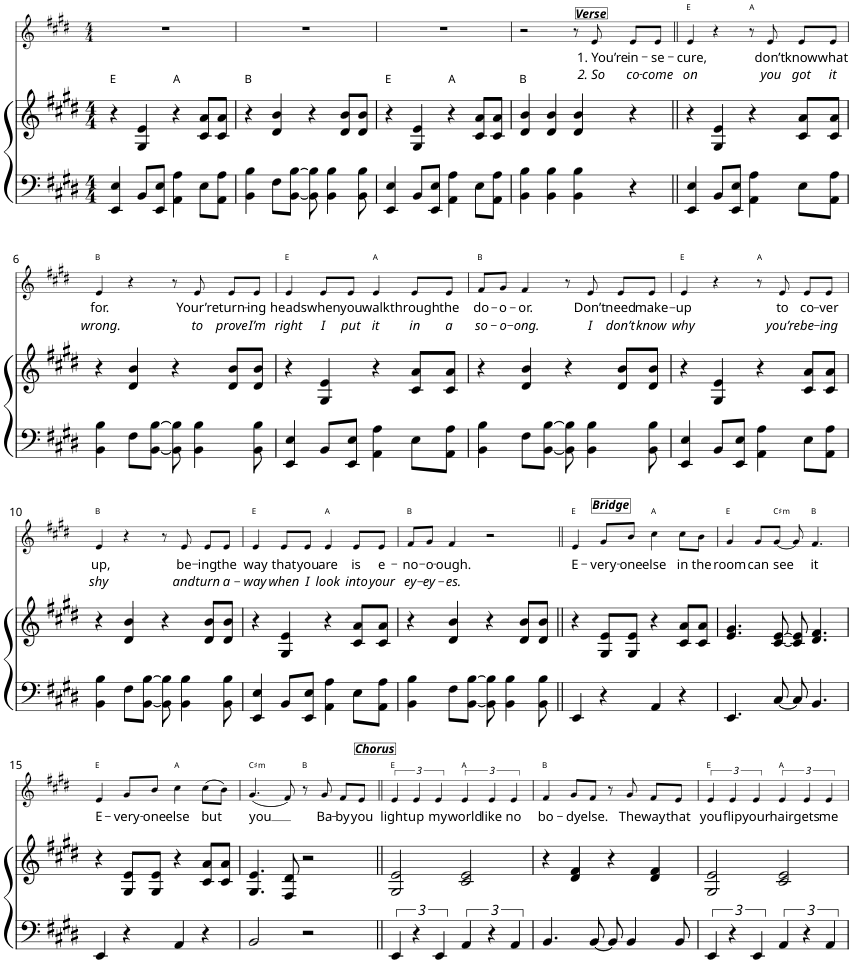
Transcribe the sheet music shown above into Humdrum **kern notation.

**kern	**kern	**harte	**kern	**text	**text	**harte
*part2	*part2	*part2	*part1	*part1	*part1	*part1
*staff3	*staff2	*	*staff1	*staff1	*staff1	*
*I"Piano	*	*	*I"Voice	*	*	*
*I'Pno	*	*	*	*	*	*
*	*	*	*stria5	*	*	*
*clefF4	*clefG2	*	*clefG2	*	*	*
*k[f#c#g#d#]	*k[f#c#g#d#]	*	*k[f#c#g#d#]	*	*	*
*E:	*E:	*	*E:	*	*	*
*M4/4	*M4/4	*	*M4/4	*	*	*
=1	=1	=1	=1	=1	=1	=1
4EE/ 4E/	4r	E:maj	1r	.	.	.
8BB/L	4G#/ 4e/	.	.	.	.	.
8EE/ 8E/J	.	.	.	.	.	.
4AA\ 4A\	4r	A:maj	.	.	.	.
8E\L	8c#/ 8a/L	.	.	.	.	.
8AA\ 8A\J	8c#/ 8a/J	.	.	.	.	.
=2	=2	=2	=2	=2	=2	=2
4BB\ 4B\	4r	B:maj	1r	.	.	.
8F#\L	4d#/ 4b/	.	.	.	.	.
[8BB\ [8B\J	.	.	.	.	.	.
8BB\] 8B\]	4r	.	.	.	.	.
4BB\ 4B\	.	.	.	.	.	.
.	8d#/ 8b/L	.	.	.	.	.
8BB\ 8B\	8d#/ 8b/J	.	.	.	.	.
=3	=3	=3	=3	=3	=3	=3
4EE/ 4E/	4r	E:maj	1r	.	.	.
8BB/L	4G#/ 4e/	.	.	.	.	.
8EE/ 8E/J	.	.	.	.	.	.
4AA\ 4A\	4r	A:maj	.	.	.	.
8E\L	8c#/ 8a/L	.	.	.	.	.
8AA\ 8A\J	8c#/ 8a/J	.	.	.	.	.
=4	=4	=4	=4	=4	=4	=4
4BB\ 4B\	4d#/ 4b/	B:maj	2r	.	.	.
4BB\ 4B\	4d#/ 4b/	.	.	.	.	.
4BB\ 4B\	4d#/ 4b/	.	8r	.	.	.
!	!	!	!LO:TX:a:Bi:t=Verse	!	!	!
!	!	!	!	!LO:LY:b	!LO:LY:b	!
.	.	.	8e/	1. You’re	2. So	.
!	!	!	!	!LO:LY:b	!LO:LY:b	!
4r	4r	.	8e/L	in-	co-	.
!	!	!	!	!LO:LY:b	!LO:LY:b	!
.	.	.	8e/J	-se-	-come	.
=5||	=5||	=5||	=5||	=5||	=5||	=5||
!	!	!	!	!LO:LY:b	!LO:LY:b	!
4EE/ 4E/	4r	.	4e/	-cure,	on	E:maj
8BB/L	4G#/ 4e/	.	4r	.	.	.
8EE/ 8E/J	.	.	.	.	.	.
4AA\ 4A\	4r	.	8r	.	.	A:maj
!	!	!	!	!LO:LY:b	!LO:LY:b	!
.	.	.	8e/	don’t	you	.
!	!	!	!	!LO:LY:b	!LO:LY:b	!
8E\L	8c#/ 8a/L	.	8e/L	know	got	.
!	!	!	!	!LO:LY:b	!LO:LY:b	!
8AA\ 8A\J	8c#/ 8a/J	.	8e/J	what	it	.
!!LO:LB:g=z
=6	=6	=6	=6	=6	=6	=6
!	!	!	!	!LO:LY:b	!LO:LY:b	!
4BB\ 4B\	4r	.	4e/	for.	wrong.	B:maj
8F#\L	4d#/ 4b/	.	4r	.	.	.
[8BB\ [8B\J	.	.	.	.	.	.
8BB\] 8B\]	4r	.	8r	.	.	.
!	!	!	!	!LO:LY:b	!LO:LY:b	!
4BB\ 4B\	.	.	8e/	Your’re	to	.
!	!	!	!	!LO:LY:b	!LO:LY:b	!
.	8d#/ 8b/L	.	8e/L	turn-	prove	.
!	!	!	!	!LO:LY:b	!LO:LY:b	!
8BB\ 8B\	8d#/ 8b/J	.	8e/J	-ing	I’m	.
=7	=7	=7	=7	=7	=7	=7
!	!	!	!	!LO:LY:b	!LO:LY:b	!
4EE/ 4E/	4r	.	4e/	heads	right	E:maj
!	!	!	!	!LO:LY:b	!LO:LY:b	!
8BB/L	4G#/ 4e/	.	8e/L	when	I	.
!	!	!	!	!LO:LY:b	!LO:LY:b	!
8EE/ 8E/J	.	.	8e/J	you	put	.
!	!	!	!	!LO:LY:b	!LO:LY:b	!
4AA\ 4A\	4r	.	4e/	walk	it	A:maj
!	!	!	!	!LO:LY:b	!LO:LY:b	!
8E\L	8c#/ 8a/L	.	8e/L	through	in	.
!	!	!	!	!LO:LY:b	!LO:LY:b	!
8AA\ 8A\J	8c#/ 8a/J	.	8e/J	the	a	.
=8	=8	=8	=8	=8	=8	=8
!	!	!	!	!LO:LY:b	!LO:LY:b	!
4BB\ 4B\	4r	.	8f#/L	do-	so-	B:maj
!	!	!	!	!LO:LY:b	!LO:LY:b	!
.	.	.	8g#/J	-o-	-o-	.
!	!	!	!	!LO:LY:b	!LO:LY:b	!
8F#\L	4d#/ 4b/	.	4f#/	-or.	-ong.	.
[8BB\ [8B\J	.	.	.	.	.	.
8BB\] 8B\]	4r	.	8r	.	.	.
!	!	!	!	!LO:LY:b	!LO:LY:b	!
4BB\ 4B\	.	.	8e/	Don’t	I	.
!	!	!	!	!LO:LY:b	!LO:LY:b	!
.	8d#/ 8b/L	.	8e/L	need	don’t	.
!	!	!	!	!LO:LY:b	!LO:LY:b	!
8BB\ 8B\	8d#/ 8b/J	.	8e/J	make-	know	.
=9	=9	=9	=9	=9	=9	=9
!	!	!	!	!LO:LY:b	!LO:LY:b	!
4EE/ 4E/	4r	.	4e/	-up	why	E:maj
8BB/L	4G#/ 4e/	.	4r	.	.	.
8EE/ 8E/J	.	.	.	.	.	.
4AA\ 4A\	4r	.	8r	.	.	A:maj
!	!	!	!	!LO:LY:b	!LO:LY:b	!
.	.	.	8e/	to	you’re	.
!	!	!	!	!LO:LY:b	!LO:LY:b	!
8E\L	8c#/ 8a/L	.	8e/L	co-	be-	.
!	!	!	!	!LO:LY:b	!LO:LY:b	!
8AA\ 8A\J	8c#/ 8a/J	.	8e/J	-ver	-ing	.
!!LO:LB:g=z
=10	=10	=10	=10	=10	=10	=10
!	!	!	!	!LO:LY:b	!LO:LY:b	!
4BB\ 4B\	4r	.	4e/	up,	shy	B:maj
8F#\L	4d#/ 4b/	.	4r	.	.	.
[8BB\ [8B\J	.	.	.	.	.	.
8BB\] 8B\]	4r	.	8r	.	.	.
!	!	!	!	!LO:LY:b	!LO:LY:b	!
4BB\ 4B\	.	.	8e/	be-	and	.
!	!	!	!	!LO:LY:b	!LO:LY:b	!
.	8d#/ 8b/L	.	8e/L	-ing	turn	.
!	!	!	!	!LO:LY:b	!LO:LY:b	!
8BB\ 8B\	8d#/ 8b/J	.	8e/J	the	a-	.
=11	=11	=11	=11	=11	=11	=11
!	!	!	!	!LO:LY:b	!LO:LY:b	!
4EE/ 4E/	4r	.	4e/	way	-way	E:maj
!	!	!	!	!LO:LY:b	!LO:LY:b	!
8BB/L	4G#/ 4e/	.	8e/L	that	when	.
!	!	!	!	!LO:LY:b	!LO:LY:b	!
8EE/ 8E/J	.	.	8e/J	you	I	.
!	!	!	!	!LO:LY:b	!LO:LY:b	!
4AA\ 4A\	4r	.	4e/	are	look	A:maj
!	!	!	!	!LO:LY:b	!LO:LY:b	!
8E\L	8c#/ 8a/L	.	8e/L	is	into	.
!	!	!	!	!LO:LY:b	!LO:LY:b	!
8AA\ 8A\J	8c#/ 8a/J	.	8e/J	e-	your	.
=12	=12	=12	=12	=12	=12	=12
!	!	!	!	!LO:LY:b	!LO:LY:b	!
4BB\ 4B\	4r	.	8f#/L	-no-	ey-	B:maj
!	!	!	!	!LO:LY:b	!LO:LY:b	!
.	.	.	8g#/J	-o-	-ey-	.
!	!	!	!	!LO:LY:b	!LO:LY:b	!
8F#\L	4d#/ 4b/	.	4f#/	-ough.	-es.	.
[8BB\ [8B\J	.	.	.	.	.	.
8BB\] 8B\]	4r	.	2r	.	.	.
4BB\ 4B\	.	.	.	.	.	.
.	8d#/ 8b/L	.	.	.	.	.
8BB\ 8B\	8d#/ 8b/J	.	.	.	.	.
=13||	=13||	=13||	=13||	=13||	=13||	=13||
!	!	!	!LO:TX:a:Bi:t=Bridge	!	!	!
!	!	!	!	!LO:LY:b	!	!
4EE/	4r	.	4e/	E-	.	E:maj
!	!	!	!	!LO:LY:b	!	!
4r	8G#/ 8e/L	.	8g#/L	-very-	.	.
!	!	!	!	!LO:LY:b	!	!
.	8G#/ 8e/J	.	8b/J	-one	.	.
!	!	!	!	!LO:LY:b	!	!
4AA/	4r	.	4cc#\	else	.	A:maj
!	!	!	!	!LO:LY:b	!	!
4r	8c#/ 8a/L	.	8cc#\L	in	.	.
!	!	!	!	!LO:LY:b	!	!
.	8c#/ 8a/J	.	8b\J	the	.	.
=14	=14	=14	=14	=14	=14	=14
!	!	!	!	!LO:LY:b	!	!
4.EE/	4.e/ 4.g#/	.	4g#/	room	.	E:maj
!	!	!	!	!LO:LY:b	!	!
.	.	.	8g#/L	can	.	.
!	!	!	!	!LO:LY:b	!	!LO:H:kt=m
[8C#/	[8c#/ [8e/	.	[8g#/J	see	.	C#:min
8C#/]	8c#/] 8e/]	.	8g#/]	.	.	.
!	!	!	!	!LO:LY:b	!	!
4.BB/	4.d#/ 4.f#/	.	4.f#/	it	.	B:maj
!!LO:LB:g=z
=15	=15	=15	=15	=15	=15	=15
!	!	!	!	!LO:LY:b	!	!
4EE/	4r	.	4e/	E-	.	E:maj
!	!	!	!	!LO:LY:b	!	!
4r	8G#/ 8e/L	.	8g#/L	-very-	.	.
!	!	!	!	!LO:LY:b	!	!
.	8G#/ 8e/J	.	8b/J	-one	.	.
!	!	!	!	!LO:LY:b	!	!
4AA/	4r	.	4cc#\	else	.	A:maj
!	!	!	!	!LO:LY:b	!	!
4r	8c#/ 8a/L	.	(8cc#\L	but	.	.
.	8c#/ 8a/J	.	8b\J)	.	.	.
=16	=16	=16	=16	=16	=16	=16
!	!	!	!	!LO:LY:b	!	!LO:H:kt=m
2BB/	4.G#/ 4.e/	.	(4.g#/	you	.	C#:min
.	8F#/ 8d#/	.	8f#/)	.	.	.
2r	2r	.	8r	.	.	B:maj
!	!	!	!	!LO:LY:b	!	!
.	.	.	8g#/	Ba-	.	.
!	!	!	!	!LO:LY:b	!	!
.	.	.	8f#/L	-by	.	.
!	!	!	!	!LO:LY:b	!	!
.	.	.	8e/J	you	.	.
=17||	=17||	=17||	=17||	=17||	=17||	=17||
!	!	!	!LO:TX:a:Bi:t=Chorus	!	!	!
!	!	!	!	!LO:LY:b	!	!
6EE/	2G#/ 2e/	.	6e/	light	.	E:maj
!	!	!	!	!LO:LY:b	!	!
6r	.	.	6e/	up	.	.
!	!	!	!	!LO:LY:b	!	!
6EE/	.	.	6e/	my	.	.
!	!	!	!	!LO:LY:b	!	!
6AA/	2c#/ 2e/	.	6e/	world	.	A:maj
!	!	!	!	!LO:LY:b	!	!
6r	.	.	6e/	like	.	.
!	!	!	!	!LO:LY:b	!	!
6AA/	.	.	6e/	no	.	.
=18	=18	=18	=18	=18	=18	=18
!	!	!	!	!LO:LY:b	!	!
4.BB/	4r	.	4f#/	bo-	.	B:maj
!	!	!	!	!LO:LY:b	!	!
.	4d#/ 4f#/	.	8g#/L	-dy	.	.
!	!	!	!	!LO:LY:b	!	!
[8BB/	.	.	8f#/J	else.	.	.
8BB/]	4r	.	8r	.	.	.
!	!	!	!	!LO:LY:b	!	!
4BB/	.	.	8g#/	The	.	.
!	!	!	!	!LO:LY:b	!	!
.	4d#/ 4f#/	.	8f#/L	way	.	.
!	!	!	!	!LO:LY:b	!	!
8BB/	.	.	8e/J	that	.	.
=19	=19	=19	=19	=19	=19	=19
!	!	!	!	!LO:LY:b	!	!
6EE/	2G#/ 2e/	.	6e/	you	.	E:maj
!	!	!	!	!LO:LY:b	!	!
6r	.	.	6e/	flip	.	.
!	!	!	!	!LO:LY:b	!	!
6EE/	.	.	6e/	your	.	.
!	!	!	!	!LO:LY:b	!	!
6AA/	2c#/ 2e/	.	6e/	hair	.	A:maj
!	!	!	!	!LO:LY:b	!	!
6r	.	.	6e/	gets	.	.
!	!	!	!	!LO:LY:b	!	!
6AA/	.	.	6e/	me	.	.
=	=	=	=	=	=	=
*-	*-	*-	*-	*-	*-	*-
